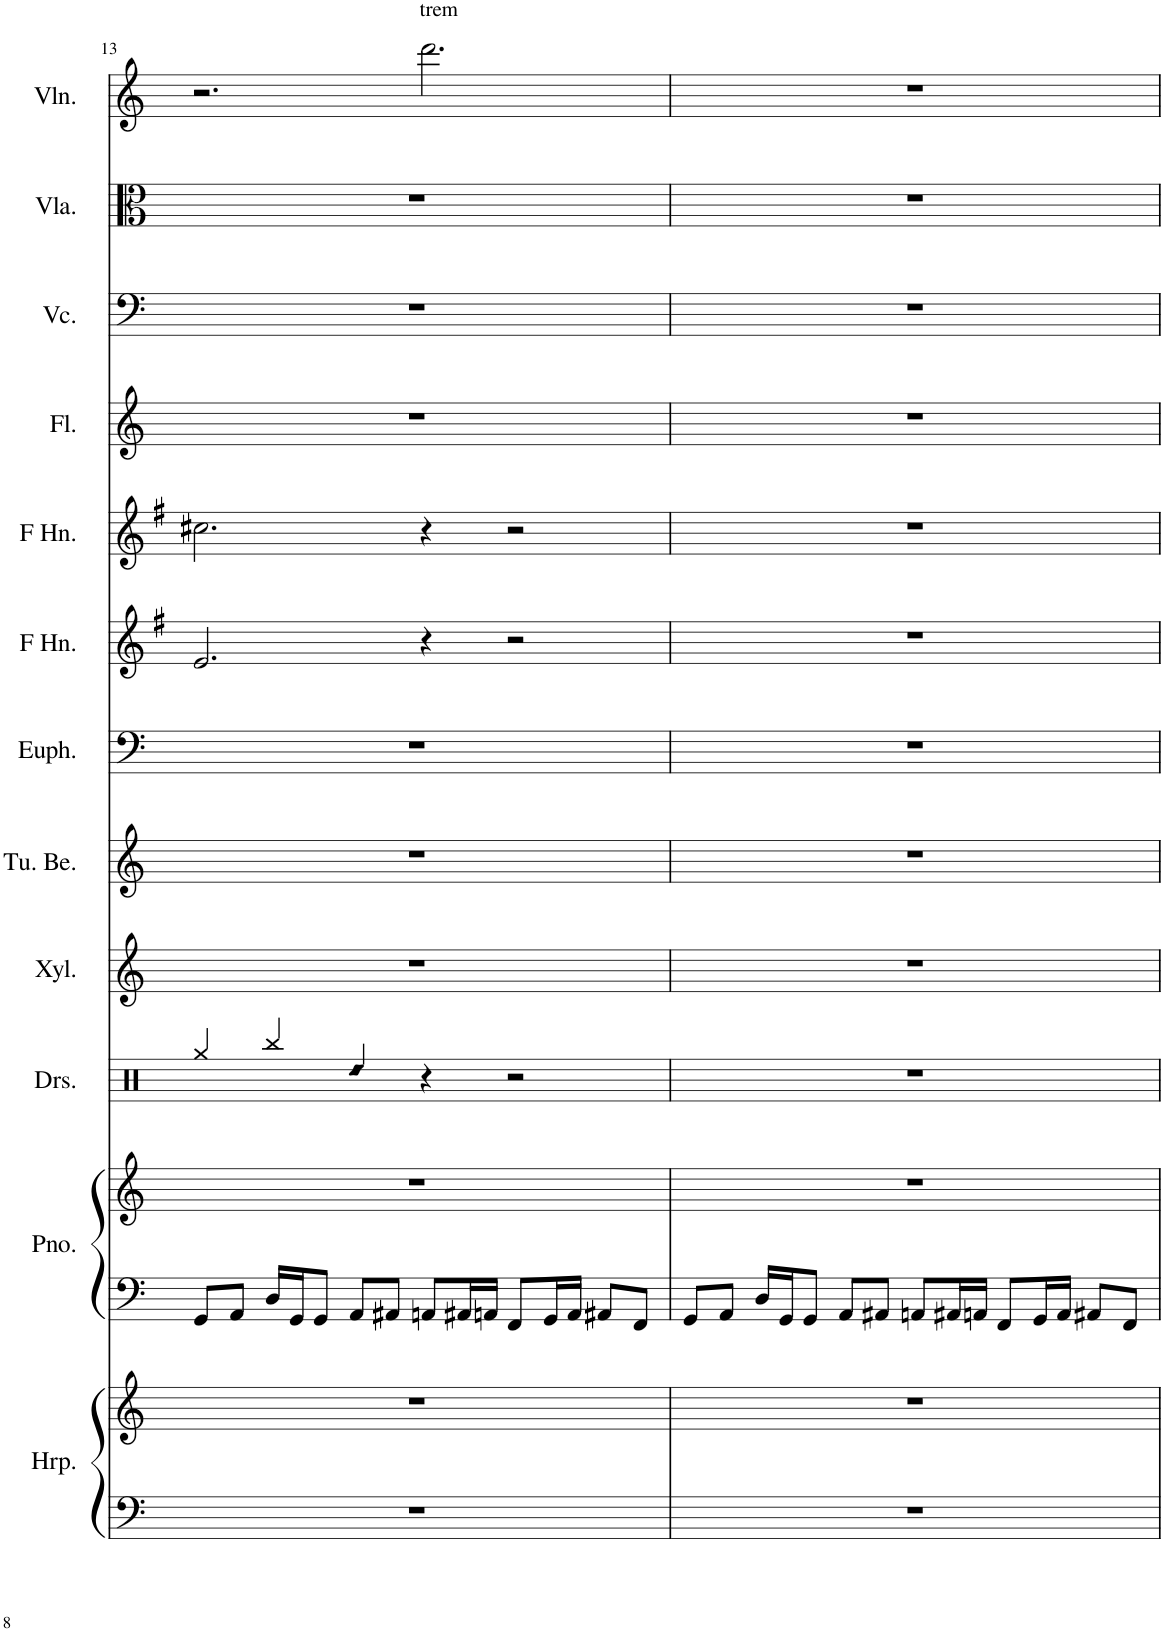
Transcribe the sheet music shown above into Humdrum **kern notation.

**kern	**kern	**kern	**kern	**kern	**kern	**kern	**kern	**kern	**kern	**kern	**kern	**kern	**kern
*part12	*part12	*part11	*part11	*part10	*part9	*part8	*part7	*part6	*part5	*part4	*part3	*part2	*part1
*staff14	*staff13	*staff12	*staff11	*staff10	*staff9	*staff8	*staff7	*staff6	*staff5	*staff4	*staff3	*staff2	*staff1
*I"Harp	*	*I"Piano	*	*I"Drumset	*I"Xylophone	*I"Tubular Bells	*I"Euphonium	*I"Horn in F	*I"Horn in F	*I"Flute	*I"Violoncello	*I"Viola	*I"Violin
*I'Hrp.	*	*I'Pno.	*	*I'Drs.	*I'Xyl.	*I'Tu. Be.	*I'Euph.	*	*	*I'Fl.	*I'Vc.	*I'Vla.	*I'Vln.
!!LO:PB:g=z
*clefF4	*clefG2	*clefF4	*clefG2	*clefX	*clefG2	*clefG2	*clefF4	*clefG2	*clefG2	*clefG2	*clefF4	*clefC3	*clefG2
*	*	*	*	*	*Trd-7c-12	*	*	*Trd4c7	*Trd4c7	*	*	*	*
*k[]	*k[]	*k[]	*k[]	*k[]	*k[]	*k[]	*k[]	*k[f#]	*k[f#]	*k[]	*k[]	*k[]	*k[]
*M6/4	*M6/4	*M6/4	*M6/4	*M6/4	*M6/4	*M6/4	*M6/4	*M6/4	*M6/4	*M6/4	*M6/4	*M6/4	*M6/4
=13	=13	=13	=13	=13	=13	=13	=13	=13	=13	=13	=13	=13	=13
1.r	1.r	8GG/L	1.r	4Rgg/	1.r	1.r	1.r	2.e/	2.cc#X\	1.r	1.r	1.r	2.r
.	.	8AA/J	.	.	.	.	.	.	.	.	.	.	.
.	.	16D/LL	.	4Rbb/	.	.	.	.	.	.	.	.	.
.	.	16GG/J	.	.	.	.	.	.	.	.	.	.	.
.	.	8GG/J	.	.	.	.	.	.	.	.	.	.	.
!	!	!	!	!LO:N:head=diamond	!	!	!	!	!	!	!	!	!
.	.	8AA/L	.	4Rdd/	.	.	.	.	.	.	.	.	.
.	.	8AA#X/J	.	.	.	.	.	.	.	.	.	.	.
!	!	!	!	!	!	!	!	!	!	!	!	!	!LO:TX:a:t=trem
.	.	8AAn/L	.	4r	.	.	.	4r	4r	.	.	.	2.ddd\
.	.	16AA#X/L	.	.	.	.	.	.	.	.	.	.	.
.	.	16AAn/JJ	.	.	.	.	.	.	.	.	.	.	.
.	.	8FF/L	.	2r	.	.	.	2r	2r	.	.	.	.
.	.	16GG/L	.	.	.	.	.	.	.	.	.	.	.
.	.	16AA/JJ	.	.	.	.	.	.	.	.	.	.	.
.	.	8AA#X/L	.	.	.	.	.	.	.	.	.	.	.
.	.	8FF/J	.	.	.	.	.	.	.	.	.	.	.
=14	=14	=14	=14	=14	=14	=14	=14	=14	=14	=14	=14	=14	=14
1.r	1.r	8GG/L	1.r	1.r	1.r	1.r	1.r	1.r	1.r	1.r	1.r	1.r	1.r
.	.	8AA/J	.	.	.	.	.	.	.	.	.	.	.
.	.	16D/LL	.	.	.	.	.	.	.	.	.	.	.
.	.	16GG/J	.	.	.	.	.	.	.	.	.	.	.
.	.	8GG/J	.	.	.	.	.	.	.	.	.	.	.
.	.	8AA/L	.	.	.	.	.	.	.	.	.	.	.
.	.	8AA#X/J	.	.	.	.	.	.	.	.	.	.	.
.	.	8AAn/L	.	.	.	.	.	.	.	.	.	.	.
.	.	16AA#X/L	.	.	.	.	.	.	.	.	.	.	.
.	.	16AAn/JJ	.	.	.	.	.	.	.	.	.	.	.
.	.	8FF/L	.	.	.	.	.	.	.	.	.	.	.
.	.	16GG/L	.	.	.	.	.	.	.	.	.	.	.
.	.	16AA/JJ	.	.	.	.	.	.	.	.	.	.	.
.	.	8AA#X/L	.	.	.	.	.	.	.	.	.	.	.
.	.	8FF/J	.	.	.	.	.	.	.	.	.	.	.
=	=	=	=	=	=	=	=	=	=	=	=	=	=
*-	*-	*-	*-	*-	*-	*-	*-	*-	*-	*-	*-	*-	*-
